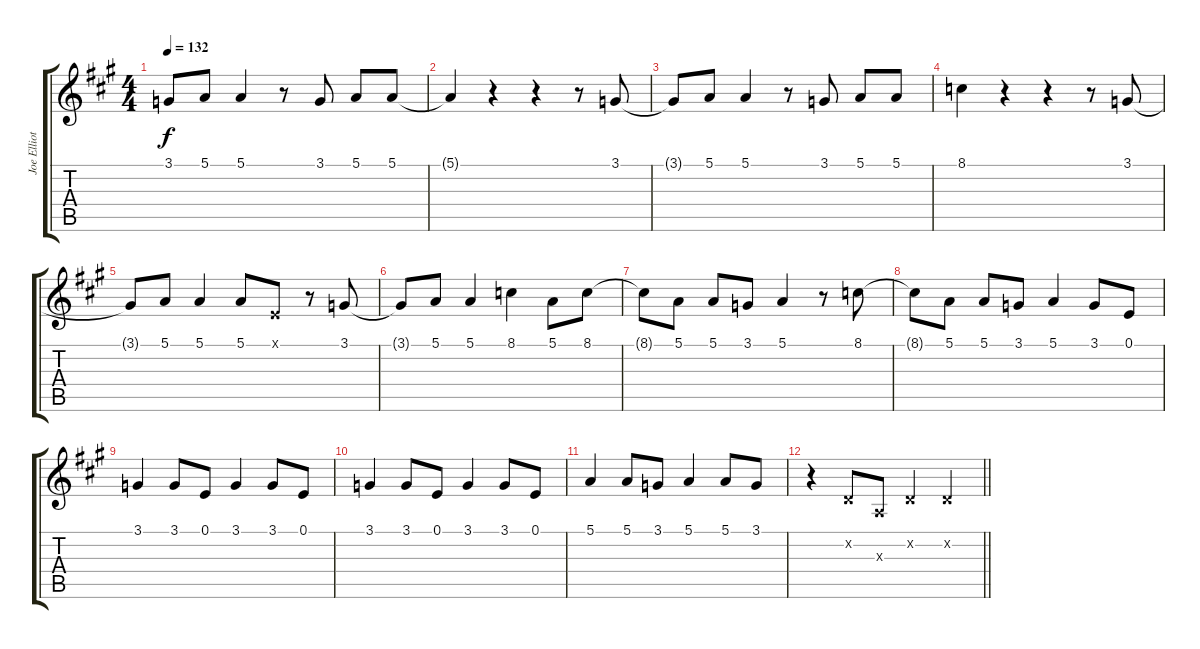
\track ("Joe Elliott" "Joe Elliot") {instrument lead1square}
\staff {score tabs}
\tuning (E4 B3 G3 D3 A2 E2) {hide}
\ts (4 4)
\tempo 132
\clef g2
\ks a
3.1{t}.8{dy f} 5.1.8 5.1.4 r.8 3.1.8 5.1.8 5.1.8 |
5.1{t}.4 r.4 r.4 r.8 3.1.8 |
3.1{t}.8 5.1.8 5.1.4 r.8 3.1.8 5.1.8 5.1.8 |
8.1.4 r.4 r.4 r.8 3.1.8 |
3.1{t}.8 5.1.8 5.1.4 5.1.8 0.1{x}.8 r.8 3.1.8 |
3.1{t}.8 5.1.8 5.1.4 8.1.4 5.1.8 8.1.8 |
8.1{t}.8 5.1.8 5.1.8 3.1.8 5.1.4 r.8 8.1.8 |
8.1{t}.8 5.1.8 5.1.8 3.1.8 5.1.4 3.1.8 0.1.8 |
3.1.4 3.1.8 0.1.8 3.1.4 3.1.8 0.1.8 |
3.1.4 3.1.8 0.1.8 3.1.4 3.1.8 0.1.8 |
5.1.4 5.1.8 3.1.8 5.1.4 5.1.8 3.1.8 |
\barLineRight lightlight
r.4 3.2{x}.8 2.3{x}.8 3.2{x}.4 3.2{x}.4
